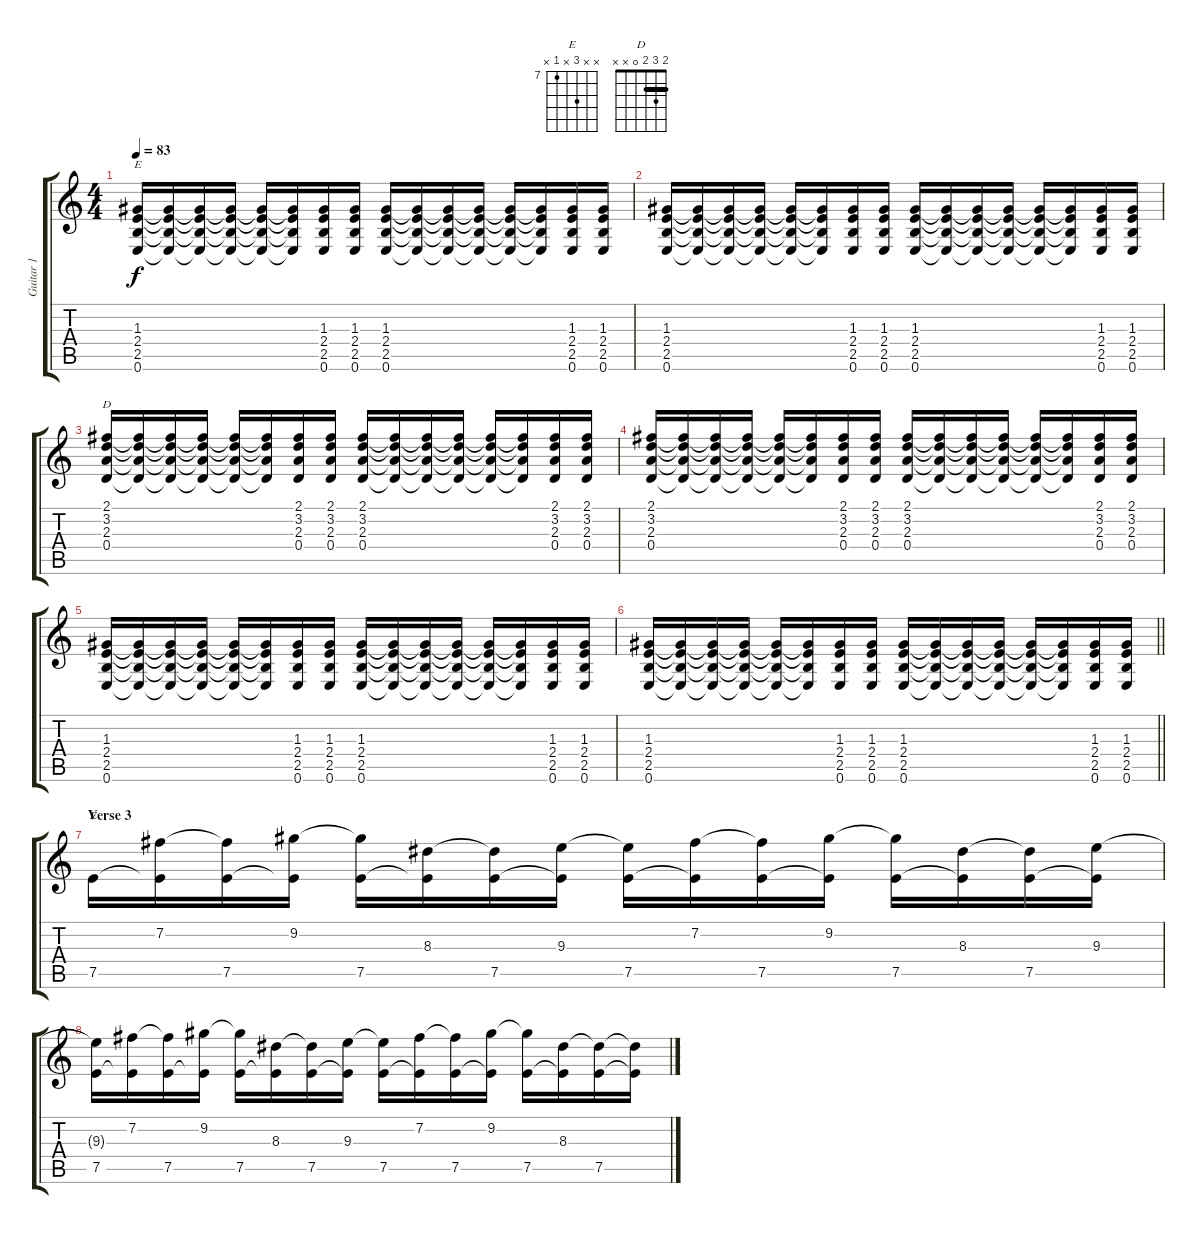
\track ("Guitar 1" "Guitar 1") {instrument acousticguitarnylon}
\staff {score tabs}
\tuning (E4 B3 G3 D3 A2 E2) {hide}
\chord ("E" x x 1 2 2 0)
\chord ("D" 2 3 2 0 x x) {barre 2}
\chord ("E" x x 9 x 7 x) {firstfret 7}
\ts (4 4)
\tempo 83
\clef g2
\ks c
(1.3 2.4 2.5 0.6).16{ch "E" dy f} (1.3{t} 2.4{t} 2.5{t} 0.6{t}).16 (1.3{t} 2.4{t} 2.5{t} 0.6{t}).16 (1.3{t} 2.4{t} 2.5{t} 0.6{t}).16 (1.3{t} 2.4{t} 2.5{t} 0.6{t}).16 (1.3{t} 2.4{t} 2.5{t} 0.6{t}).16 (1.3 2.4 2.5 0.6).16 (1.3 2.4 2.5 0.6).16 (1.3 2.4 2.5 0.6).16 (1.3{t} 2.4{t} 2.5{t} 0.6{t}).16 (1.3{t} 2.4{t} 2.5{t} 0.6{t}).16 (1.3{t} 2.4{t} 2.5{t} 0.6{t}).16 (1.3{t} 2.4{t} 2.5{t} 0.6{t}).16 (1.3{t} 2.4{t} 2.5{t} 0.6{t}).16 (1.3 2.4 2.5 0.6).16 (1.3 2.4 2.5 0.6).16 |
(1.3 2.4 2.5 0.6).16 (1.3{t} 2.4{t} 2.5{t} 0.6{t}).16 (1.3{t} 2.4{t} 2.5{t} 0.6{t}).16 (1.3{t} 2.4{t} 2.5{t} 0.6{t}).16 (1.3{t} 2.4{t} 2.5{t} 0.6{t}).16 (1.3{t} 2.4{t} 2.5{t} 0.6{t}).16 (1.3 2.4 2.5 0.6).16 (1.3 2.4 2.5 0.6).16 (1.3 2.4 2.5 0.6).16 (1.3{t} 2.4{t} 2.5{t} 0.6{t}).16 (1.3{t} 2.4{t} 2.5{t} 0.6{t}).16 (1.3{t} 2.4{t} 2.5{t} 0.6{t}).16 (1.3{t} 2.4{t} 2.5{t} 0.6{t}).16 (1.3{t} 2.4{t} 2.5{t} 0.6{t}).16 (1.3 2.4 2.5 0.6).16 (1.3 2.4 2.5 0.6).16 |
(2.1 3.2 2.3 0.4).16{ch "D"} (2.1{t} 3.2{t} 2.3{t} 0.4{t}).16 (2.1{t} 3.2{t} 2.3{t} 0.4{t}).16 (2.1{t} 3.2{t} 2.3{t} 0.4{t}).16 (2.1{t} 3.2{t} 2.3{t} 0.4{t}).16 (2.1{t} 3.2{t} 2.3{t} 0.4{t}).16 (2.1 3.2 2.3 0.4).16 (2.1 3.2 2.3 0.4).16 (2.1 3.2 2.3 0.4).16 (2.1{t} 3.2{t} 2.3{t} 0.4{t}).16 (2.1{t} 3.2{t} 2.3{t} 0.4{t}).16 (2.1{t} 3.2{t} 2.3{t} 0.4{t}).16 (2.1{t} 3.2{t} 2.3{t} 0.4{t}).16 (2.1{t} 3.2{t} 2.3{t} 0.4{t}).16 (2.1 3.2 2.3 0.4).16 (2.1 3.2 2.3 0.4).16 |
(2.1 3.2 2.3 0.4).16 (2.1{t} 3.2{t} 2.3{t} 0.4{t}).16 (2.1{t} 3.2{t} 2.3{t} 0.4{t}).16 (2.1{t} 3.2{t} 2.3{t} 0.4{t}).16 (2.1{t} 3.2{t} 2.3{t} 0.4{t}).16 (2.1{t} 3.2{t} 2.3{t} 0.4{t}).16 (2.1 3.2 2.3 0.4).16 (2.1 3.2 2.3 0.4).16 (2.1 3.2 2.3 0.4).16 (2.1{t} 3.2{t} 2.3{t} 0.4{t}).16 (2.1{t} 3.2{t} 2.3{t} 0.4{t}).16 (2.1{t} 3.2{t} 2.3{t} 0.4{t}).16 (2.1{t} 3.2{t} 2.3{t} 0.4{t}).16 (2.1{t} 3.2{t} 2.3{t} 0.4{t}).16 (2.1 3.2 2.3 0.4).16 (2.1 3.2 2.3 0.4).16 |
(1.3 2.4 2.5 0.6).16 (1.3{t} 2.4{t} 2.5{t} 0.6{t}).16 (1.3{t} 2.4{t} 2.5{t} 0.6{t}).16 (1.3{t} 2.4{t} 2.5{t} 0.6{t}).16 (1.3{t} 2.4{t} 2.5{t} 0.6{t}).16 (1.3{t} 2.4{t} 2.5{t} 0.6{t}).16 (1.3 2.4 2.5 0.6).16 (1.3 2.4 2.5 0.6).16 (1.3 2.4 2.5 0.6).16 (1.3{t} 2.4{t} 2.5{t} 0.6{t}).16 (1.3{t} 2.4{t} 2.5{t} 0.6{t}).16 (1.3{t} 2.4{t} 2.5{t} 0.6{t}).16 (1.3{t} 2.4{t} 2.5{t} 0.6{t}).16 (1.3{t} 2.4{t} 2.5{t} 0.6{t}).16 (1.3 2.4 2.5 0.6).16 (1.3 2.4 2.5 0.6).16 |
\barLineRight lightlight
(1.3 2.4 2.5 0.6).16 (1.3{t} 2.4{t} 2.5{t} 0.6{t}).16 (1.3{t} 2.4{t} 2.5{t} 0.6{t}).16 (1.3{t} 2.4{t} 2.5{t} 0.6{t}).16 (1.3{t} 2.4{t} 2.5{t} 0.6{t}).16 (1.3{t} 2.4{t} 2.5{t} 0.6{t}).16 (1.3 2.4 2.5 0.6).16 (1.3 2.4 2.5 0.6).16 (1.3 2.4 2.5 0.6).16 (1.3{t} 2.4{t} 2.5{t} 0.6{t}).16 (1.3{t} 2.4{t} 2.5{t} 0.6{t}).16 (1.3{t} 2.4{t} 2.5{t} 0.6{t}).16 (1.3{t} 2.4{t} 2.5{t} 0.6{t}).16 (1.3{t} 2.4{t} 2.5{t} 0.6{t}).16 (1.3 2.4 2.5 0.6).16 (1.3 2.4 2.5 0.6).16 |
\section ("" "Verse 3")
7.5.16{ch "E"} (7.2 7.5{t}).16 (7.2{t} 7.5).16 (9.2 7.5{t}).16 (9.2{t} 7.5).16 (8.3 7.5{t}).16 (8.3{t} 7.5).16 (9.3 7.5{t}).16 (9.3{t} 7.5).16 (7.2 7.5{t}).16 (7.2{t} 7.5).16 (9.2 7.5{t}).16 (9.2{t} 7.5).16 (8.3 7.5{t}).16 (8.3{t} 7.5).16 (9.3 7.5{t}).16 |
(9.3{t} 7.5).16 (7.2 7.5{t}).16 (7.2{t} 7.5).16 (9.2 7.5{t}).16 (9.2{t} 7.5).16 (8.3 7.5{t}).16 (8.3{t} 7.5).16 (9.3 7.5{t}).16 (9.3{t} 7.5).16 (7.2 7.5{t}).16 (7.2{t} 7.5).16 (9.2 7.5{t}).16 (9.2{t} 7.5).16 (8.3 7.5{t}).16 (8.3{t} 7.5).16 (8.3{t} 7.5{t}).16
